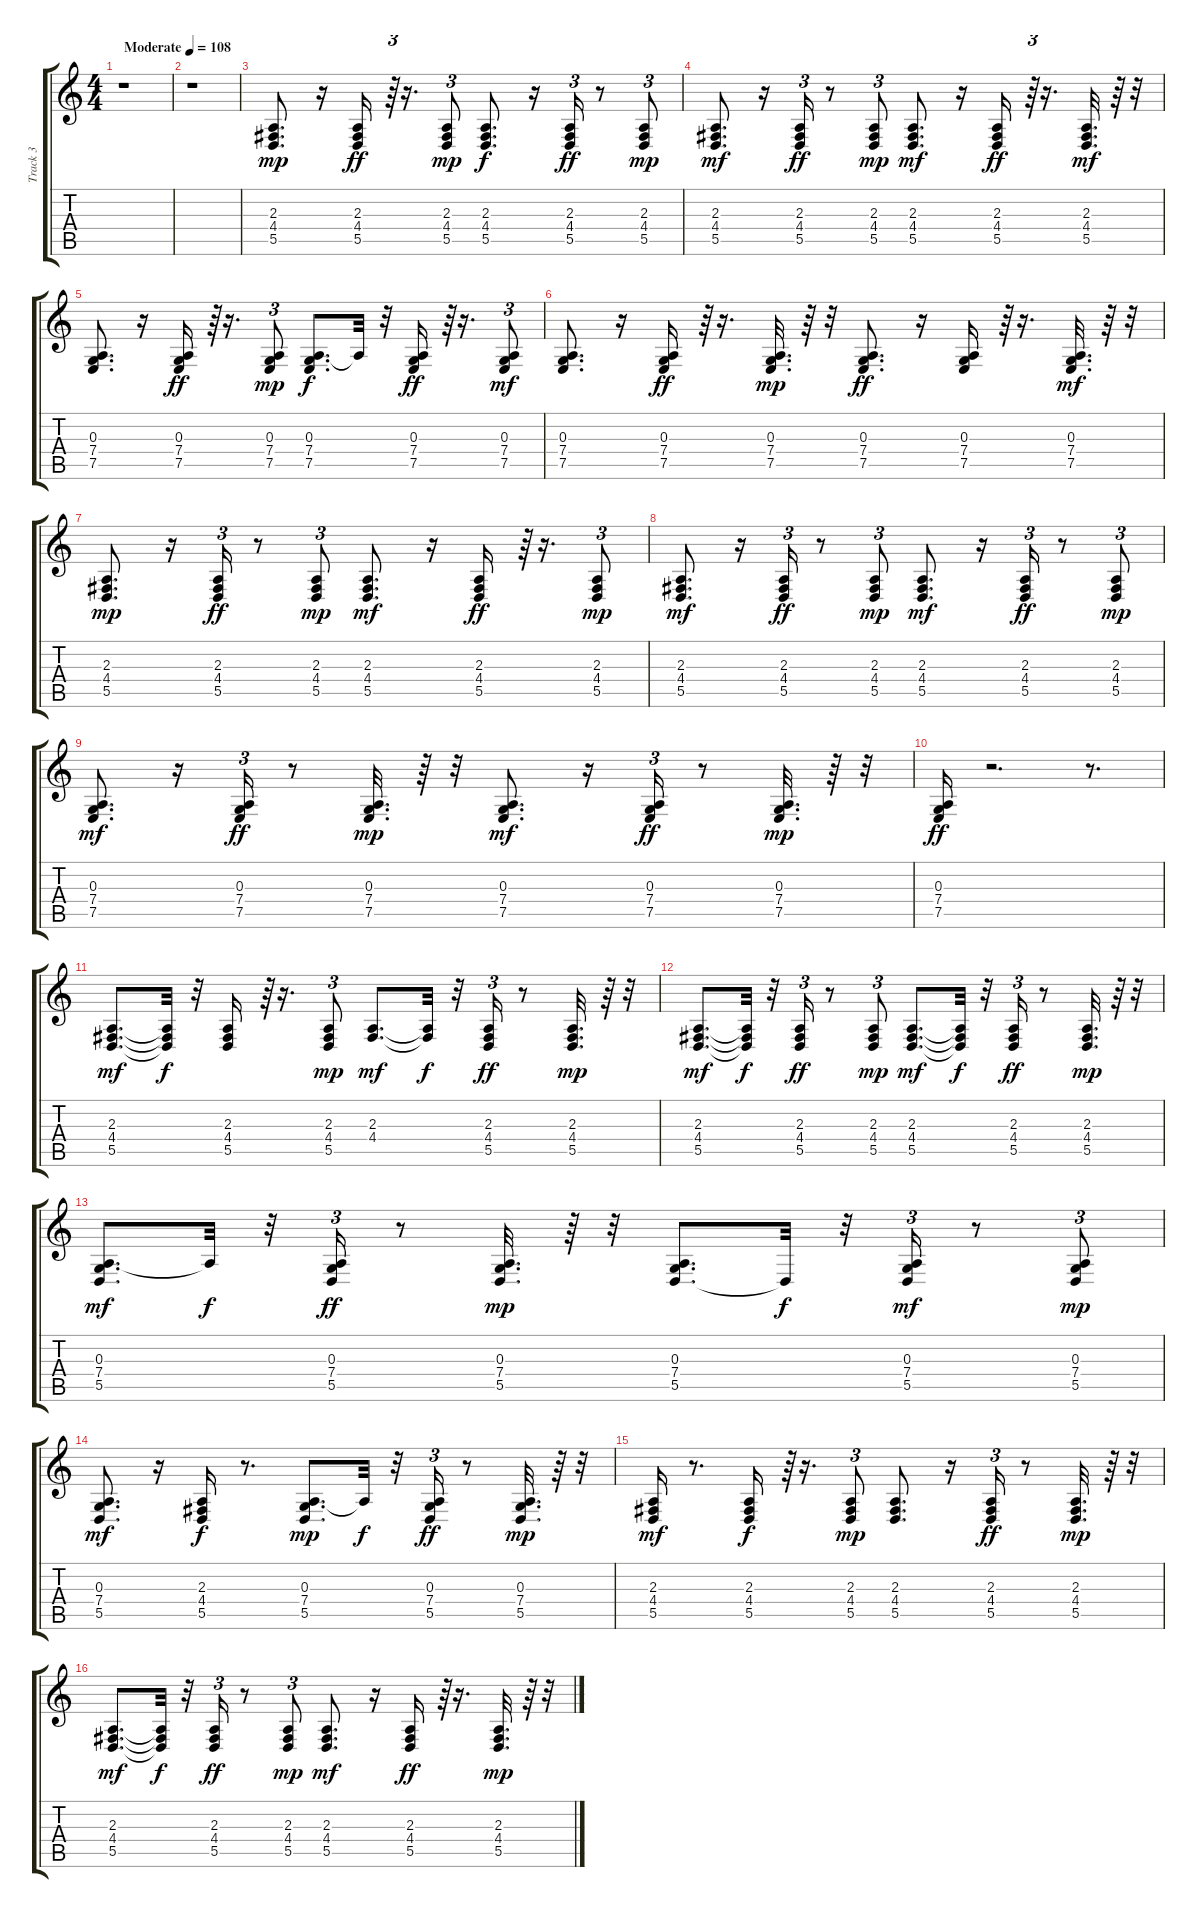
\track ("Track 3" "Track 3") {instrument electricpiano2}
\staff {score tabs}
\tuning (E4 B3 G3 D3 A2 E2) {hide}
\ts (4 4)
\tempo (108 "Moderate")
\clef g2
\ks c
r.1{dy mp instrument electricpiano2} |
r.1 |
(2.3 4.4 5.5).8{d} r.16 (2.3 4.4 5.5).16{dy ff} r.64{tu (3 2)} r.16{d} (2.3 4.4 5.5).8{tu (3 2) dy mp} (2.3 4.4 5.5).8{d dy f} r.16 (2.3 4.4 5.5).16{tu (3 2) dy ff} r.8 (2.3 4.4 5.5).8{tu (3 2) dy mp} |
(2.3 4.4 5.5).8{d dy mf} r.16 (2.3 4.4 5.5).16{tu (3 2) dy ff} r.8 (2.3 4.4 5.5).8{tu (3 2) dy mp} (2.3 4.4 5.5).8{d dy mf} r.16 (2.3 4.4 5.5).16{dy ff} r.64{tu (3 2)} r.16{d} (2.3 4.4 5.5).32{d dy mf} r.64 r.32 |
(0.3 7.4 7.5).8{d} r.16 (0.3 7.4 7.5).16{dy ff} r.64{tu (3 2)} r.16{d} (0.3 7.4 7.5).8{tu (3 2) dy mp} (0.3 7.4 7.5).8{d dy f} 7.4{t}.32 r.32 (0.3 7.4 7.5).16{dy ff} r.64{tu (3 2)} r.16{d} (0.3 7.4 7.5).8{tu (3 2) dy mf} |
(0.3 7.4 7.5).8{d} r.16 (0.3 7.4 7.5).16{dy ff} r.64{tu (3 2)} r.16{d} (0.3 7.4 7.5).32{d dy mp} r.64 r.32 (0.3 7.4 7.5).8{d dy ff} r.16 (0.3 7.4 7.5).16 r.64{tu (3 2)} r.16{d} (0.3 7.4 7.5).32{d dy mf} r.64 r.32 |
(2.3 4.4 5.5).8{d dy mp} r.16 (2.3 4.4 5.5).16{tu (3 2) dy ff} r.8 (2.3 4.4 5.5).8{tu (3 2) dy mp} (2.3 4.4 5.5).8{d dy mf} r.16 (2.3 4.4 5.5).16{dy ff} r.64{tu (3 2)} r.16{d} (2.3 4.4 5.5).8{tu (3 2) dy mp} |
(2.3 4.4 5.5).8{d dy mf} r.16 (2.3 4.4 5.5).16{tu (3 2) dy ff} r.8 (2.3 4.4 5.5).8{tu (3 2) dy mp} (2.3 4.4 5.5).8{d dy mf} r.16 (2.3 4.4 5.5).16{tu (3 2) dy ff} r.8 (2.3 4.4 5.5).8{tu (3 2) dy mp} |
(0.3 7.4 7.5).8{d dy mf} r.16 (0.3 7.4 7.5).16{tu (3 2) dy ff} r.8 (0.3 7.4 7.5).32{d dy mp} r.64 r.32 (0.3 7.4 7.5).8{d dy mf} r.16 (0.3 7.4 7.5).16{tu (3 2) dy ff} r.8 (0.3 7.4 7.5).32{d dy mp} r.64 r.32 |
(0.3 7.4 7.5).16{dy ff} r.2{d} r.8{d} |
(2.3 4.4 5.5).8{d dy mf} (2.3{t} 4.4{t} 5.5{t}).32{dy f} r.32 (2.3 4.4 5.5).16 r.64{tu (3 2)} r.16{d} (2.3 4.4 5.5).8{tu (3 2) dy mp} (2.3 4.4).8{d dy mf} (2.3{t} 4.4{t}).32{dy f} r.32 (2.3 4.4 5.5).16{tu (3 2) dy ff} r.8 (2.3 4.4 5.5).32{d dy mp} r.64 r.32 |
(2.3 4.4 5.5).8{d dy mf} (2.3{t} 4.4{t} 5.5{t}).32{dy f} r.32 (2.3 4.4 5.5).16{tu (3 2) dy ff} r.8 (2.3 4.4 5.5).8{tu (3 2) dy mp} (2.3 4.4 5.5).8{d dy mf} (2.3{t} 4.4{t} 5.5{t}).32{dy f} r.32 (2.3 4.4 5.5).16{tu (3 2) dy ff} r.8 (2.3 4.4 5.5).32{d dy mp} r.64 r.32 |
(0.3 7.4 5.5).8{d dy mf} 7.4{t}.32{dy f} r.32 (0.3 7.4 5.5).16{tu (3 2) dy ff} r.8 (0.3 7.4 5.5).32{d dy mp} r.64 r.32 (0.3 7.4 5.5).8{d} 5.5{t}.32{dy f} r.32 (0.3 7.4 5.5).16{tu (3 2) dy mf} r.8 (0.3 7.4 5.5).8{tu (3 2) dy mp} |
(0.3 7.4 5.5).8{d dy mf} r.16 (2.3 4.4 5.5).16{dy f} r.8{d} (0.3 7.4 5.5).8{d dy mp} 7.4{t}.32{dy f} r.32 (0.3 7.4 5.5).16{tu (3 2) dy ff} r.8 (0.3 7.4 5.5).32{d dy mp} r.64 r.32 |
(2.3 4.4 5.5).16{dy mf} r.8{d} (2.3 4.4 5.5).16{dy f} r.64{tu (3 2)} r.16{d} (2.3 4.4 5.5).8{tu (3 2) dy mp} (2.3 4.4 5.5).8{d} r.16 (2.3 4.4 5.5).16{tu (3 2) dy ff} r.8 (2.3 4.4 5.5).32{d dy mp} r.64 r.32 |
(2.3 4.4 5.5).8{d dy mf} (2.3{t} 4.4{t} 5.5{t}).32{dy f} r.32 (2.3 4.4 5.5).16{tu (3 2) dy ff} r.8 (2.3 4.4 5.5).8{tu (3 2) dy mp} (2.3 4.4 5.5).8{d dy mf} r.16 (2.3 4.4 5.5).16{dy ff} r.64{tu (3 2)} r.16{d} (2.3 4.4 5.5).32{d dy mp} r.64 r.32
